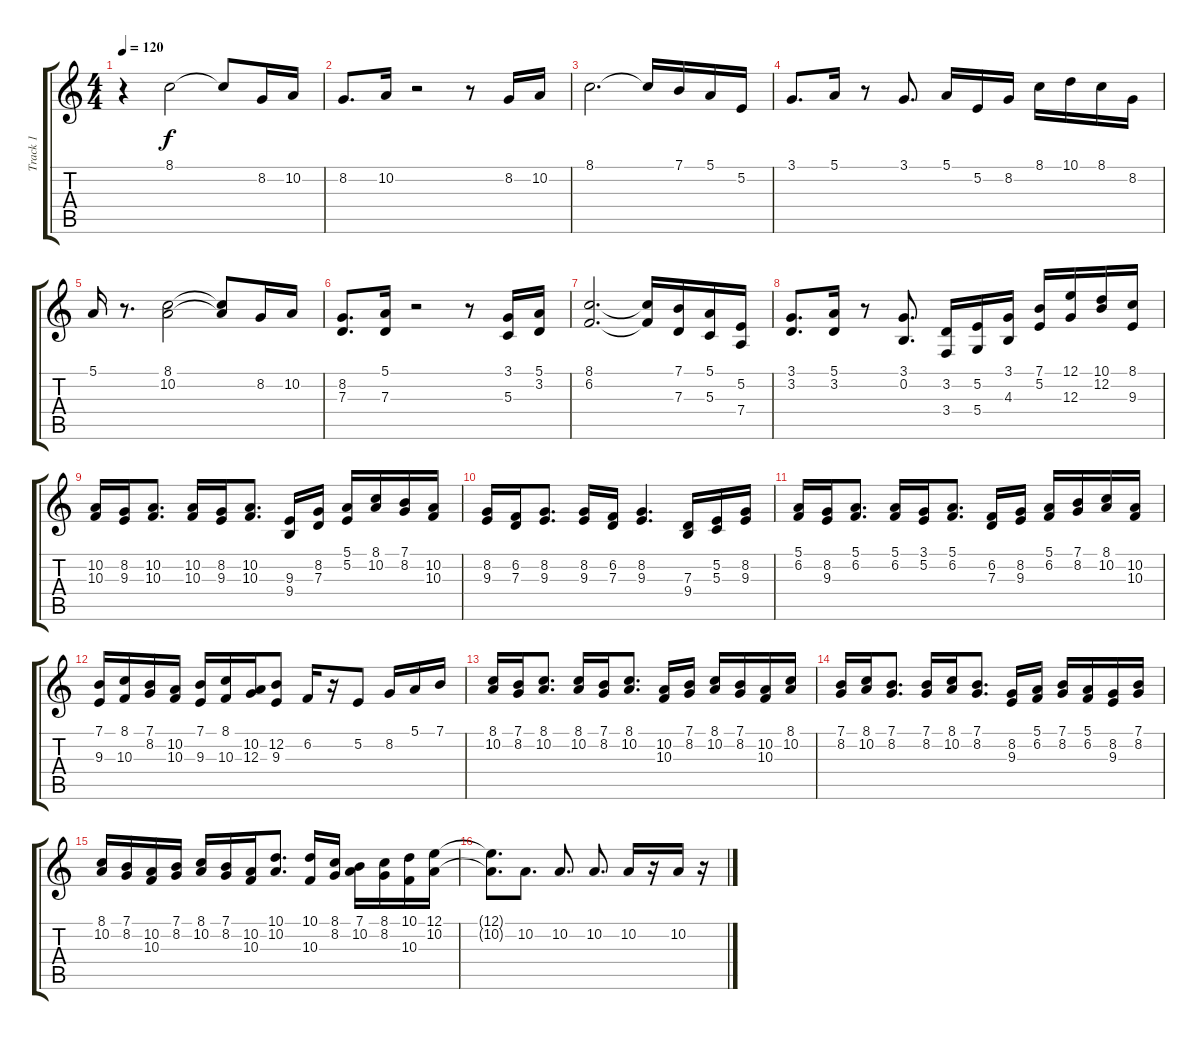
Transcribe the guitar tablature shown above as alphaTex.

\track ("Track 1" "Track 1") {instrument lead2sawtooth}
\staff {score tabs}
\tuning (E4 B3 G3 D3 A2 E2) {hide}
\ts (4 4)
\tempo 120
\clef g2
\ks c
r.4{dy f} 8.1.2 8.1{t}.8 8.2.16 10.2.16 |
8.2.8{d} 10.2.16 r.2 r.8 8.2.16 10.2.16 |
8.1.2{d} 8.1{t}.16 7.1.16 5.1.16 5.2.16 |
3.1.8{d} 5.1.16 r.8 3.1.8{d} 5.1.16 5.2.16 8.2.16 8.1.16 10.1.16 8.1.16 8.2.16 |
5.1.16 r.8{d} (8.1 10.2).2 (8.1{t} 10.2{t}).8 8.2.16 10.2.16 |
(8.2 7.3).8{d} (5.1 7.3).16 r.2 r.8 (3.1 5.3).16 (5.1 3.2).16 |
(8.1 6.2).2{d} (8.1{t} 6.2{t}).16 (7.1 7.3).16 (5.1 5.3).16 (5.2 7.4).16 |
(3.1 3.2).8{d} (5.1 3.2).16 r.8 (3.1 0.2).8{d} (3.2 3.4).16 (5.2 5.4).16 (3.1 4.3).16 (7.1 5.2).16 (12.1 12.3).16 (10.1 12.2).16 (8.1 9.3).16 |
(10.2 10.3).16 (8.2 9.3).16 (10.2 10.3).8{d} (10.2 10.3).16 (8.2 9.3).16 (10.2 10.3).8{d} (9.3 9.4).16 (8.2 7.3).16 (5.1 5.2).16 (8.1 10.2).16 (7.1 8.2).16 (10.2 10.3).16 |
(8.2 9.3).16 (6.2 7.3).16 (8.2 9.3).8{d} (8.2 9.3).16 (6.2 7.3).16 (8.2 9.3).4{d} (7.3 9.4).16 (5.2 5.3).16 (8.2 9.3).16 |
(5.1 6.2).16 (8.2 9.3).16 (5.1 6.2).8{d} (5.1 6.2).16 (3.1 5.2).16 (5.1 6.2).8{d} (6.2 7.3).16 (8.2 9.3).16 (5.1 6.2).16 (7.1 8.2).16 (8.1 10.2).16 (10.2 10.3).16 |
(7.1 9.3).16 (8.1 10.3).16 (7.1 8.2).16 (10.2 10.3).16 (7.1 9.3).16 (8.1 10.3).16 (10.2 12.3).16 (12.2 9.3).8 6.2.16 r.16 5.2.8 8.2.16 5.1.16 7.1.16 |
(8.1 10.2).16 (7.1 8.2).16 (8.1 10.2).8{d} (8.1 10.2).16 (7.1 8.2).16 (8.1 10.2).8{d} (10.2 10.3).16 (7.1 8.2).16 (8.1 10.2).16 (7.1 8.2).16 (10.2 10.3).16 (8.1 10.2).16 |
(7.1 8.2).16 (8.1 10.2).16 (7.1 8.2).8{d} (7.1 8.2).16 (8.1 10.2).16 (7.1 8.2).8{d} (8.2 9.3).16 (5.1 6.2).16 (7.1 8.2).16 (5.1 6.2).16 (8.2 9.3).16 (7.1 8.2).16 |
(8.1 10.2).16 (7.1 8.2).16 (10.2 10.3).16 (7.1 8.2).16 (8.1 10.2).16 (7.1 8.2).16 (10.2 10.3).16 (10.1 10.2).8{d} (10.1 10.3).16 (8.1 8.2).16 (7.1 10.2).16 (8.1 8.2).16 (10.1 10.3).16 (12.1 10.2).16 |
(12.1{t} 10.2{t}).8{d} 10.2.8{d} 10.2.8{d} 10.2.8{d} 10.2.16 r.16 10.2.16 r.16
